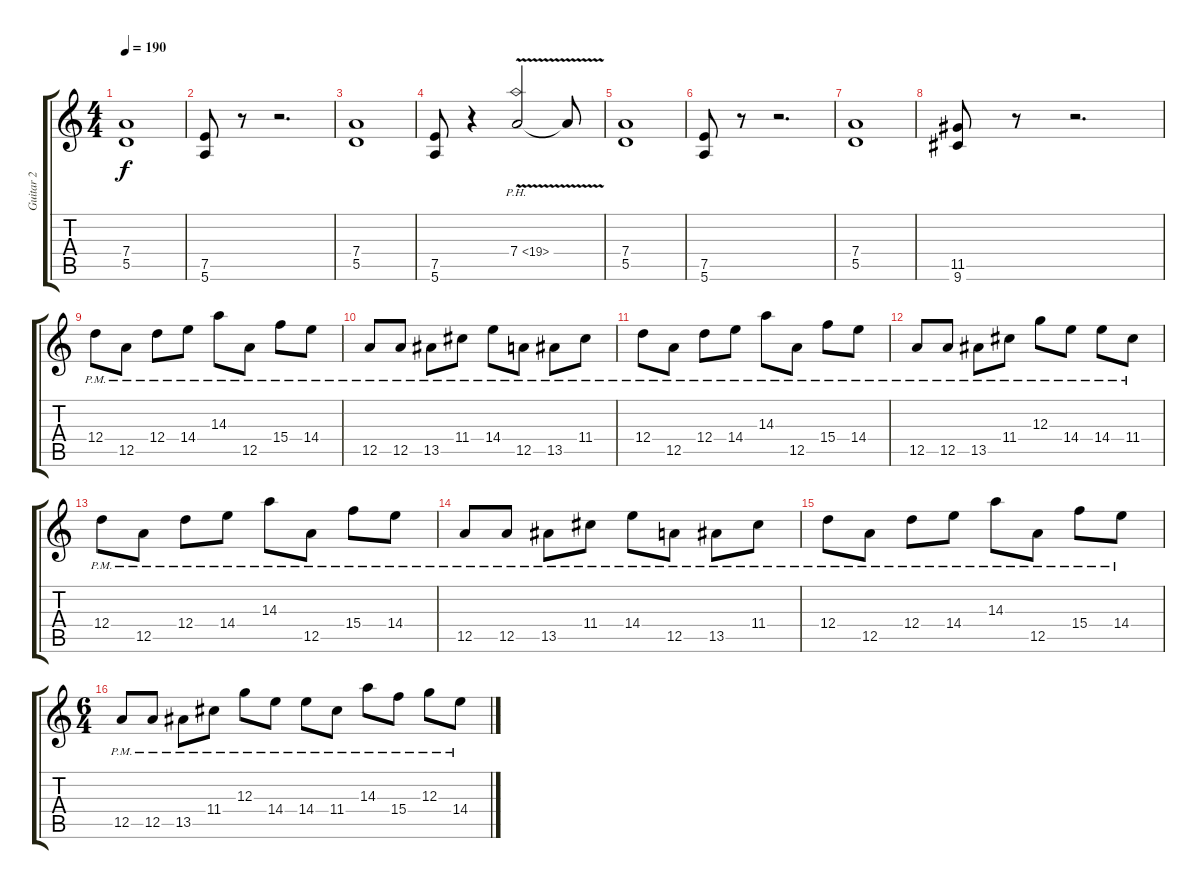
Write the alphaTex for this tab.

\track ("Guitar 2" "Guitar 2") {instrument distortionguitar}
\staff {score tabs}
\tuning (E4 B3 G3 D3 A2 E2) {hide}
\ts (4 4)
\tempo 190
\clef g2
\ks c
(7.4 5.5).1{dy f instrument distortionguitar} |
(7.5 5.6).8 r.8 r.2{d} |
(7.4 5.5).1 |
(7.5 5.6).8 r.4 7.4{ph 12 v}.2 7.4{t}.8 |
(7.4 5.5).1 |
(7.5 5.6).8 r.8 r.2{d} |
(7.4 5.5).1 |
(11.5 9.6).8 r.8 r.2{d} |
12.4{pm}.8 12.5{pm}.8 12.4{pm}.8 14.4{pm}.8 14.3{pm}.8 12.5{pm}.8 15.4{pm}.8 14.4{pm}.8 |
12.5{pm}.8 12.5{pm}.8 13.5{pm}.8 11.4{pm}.8 14.4{pm}.8 12.5{pm}.8 13.5{pm}.8 11.4{pm}.8 |
12.4{pm}.8 12.5{pm}.8 12.4{pm}.8 14.4{pm}.8 14.3{pm}.8 12.5{pm}.8 15.4{pm}.8 14.4{pm}.8 |
12.5{pm}.8 12.5{pm}.8 13.5{pm}.8 11.4{pm}.8 12.3{pm}.8 14.4{pm}.8 14.4{pm}.8 11.4{pm}.8 |
12.4{pm}.8 12.5{pm}.8 12.4{pm}.8 14.4{pm}.8 14.3{pm}.8 12.5{pm}.8 15.4{pm}.8 14.4{pm}.8 |
12.5{pm}.8 12.5{pm}.8 13.5{pm}.8 11.4{pm}.8 14.4{pm}.8 12.5{pm}.8 13.5{pm}.8 11.4{pm}.8 |
12.4{pm}.8 12.5{pm}.8 12.4{pm}.8 14.4{pm}.8 14.3{pm}.8 12.5{pm}.8 15.4{pm}.8 14.4{pm}.8 |
\ts (6 4)
12.5{pm}.8 12.5{pm}.8 13.5{pm}.8 11.4{pm}.8 12.3{pm}.8 14.4{pm}.8 14.4{pm}.8 11.4{pm}.8 14.3{pm}.8 15.4{pm}.8 12.3{pm}.8 14.4{pm}.8
